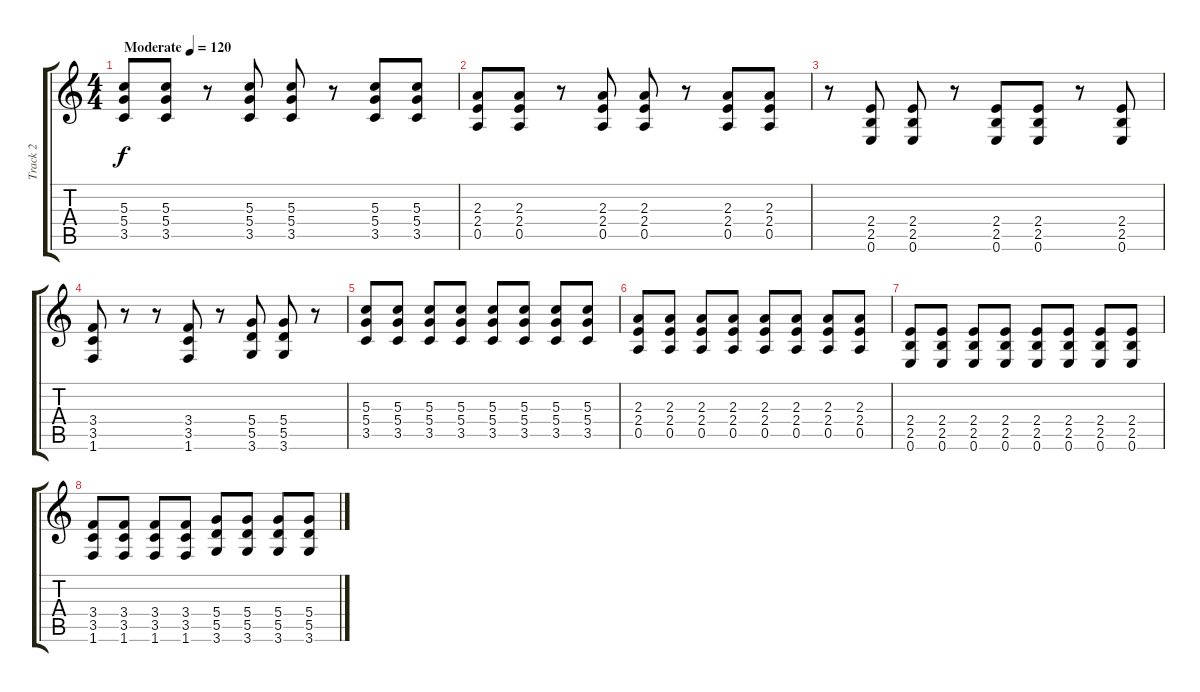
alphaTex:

\track ("Track 2" "Track 2") {instrument overdrivenguitar}
\staff {score tabs}
\tuning (E4 B3 G3 D3 A2 E2) {hide}
\ts (4 4)
\tempo (120 "Moderate")
\clef g2
\ks c
(5.3 5.4 3.5).8{dy f instrument overdrivenguitar} (5.3 5.4 3.5).8 r.8 (5.3 5.4 3.5).8 (5.3 5.4 3.5).8 r.8 (5.3 5.4 3.5).8 (5.3 5.4 3.5).8 |
(2.3 2.4 0.5).8 (2.3 2.4 0.5).8 r.8 (2.3 2.4 0.5).8 (2.3 2.4 0.5).8 r.8 (2.3 2.4 0.5).8 (2.3 2.4 0.5).8 |
r.8 (2.4 2.5 0.6).8 (2.4 2.5 0.6).8 r.8 (2.4 2.5 0.6).8 (2.4 2.5 0.6).8 r.8 (2.4 2.5 0.6).8 |
(3.4 3.5 1.6).8 r.8 r.8 (3.4 3.5 1.6).8 r.8 (5.4 5.5 3.6).8 (5.4 5.5 3.6).8 r.8 |
(5.3 5.4 3.5).8 (5.3 5.4 3.5).8 (5.3 5.4 3.5).8 (5.3 5.4 3.5).8 (5.3 5.4 3.5).8 (5.3 5.4 3.5).8 (5.3 5.4 3.5).8 (5.3 5.4 3.5).8 |
(2.3 2.4 0.5).8 (2.3 2.4 0.5).8 (2.3 2.4 0.5).8 (2.3 2.4 0.5).8 (2.3 2.4 0.5).8 (2.3 2.4 0.5).8 (2.3 2.4 0.5).8 (2.3 2.4 0.5).8 |
(2.4 2.5 0.6).8 (2.4 2.5 0.6).8 (2.4 2.5 0.6).8 (2.4 2.5 0.6).8 (2.4 2.5 0.6).8 (2.4 2.5 0.6).8 (2.4 2.5 0.6).8 (2.4 2.5 0.6).8 |
(3.4 3.5 1.6).8 (3.4 3.5 1.6).8 (3.4 3.5 1.6).8 (3.4 3.5 1.6).8 (5.4 5.5 3.6).8 (5.4 5.5 3.6).8 (5.4 5.5 3.6).8 (5.4 5.5 3.6).8
